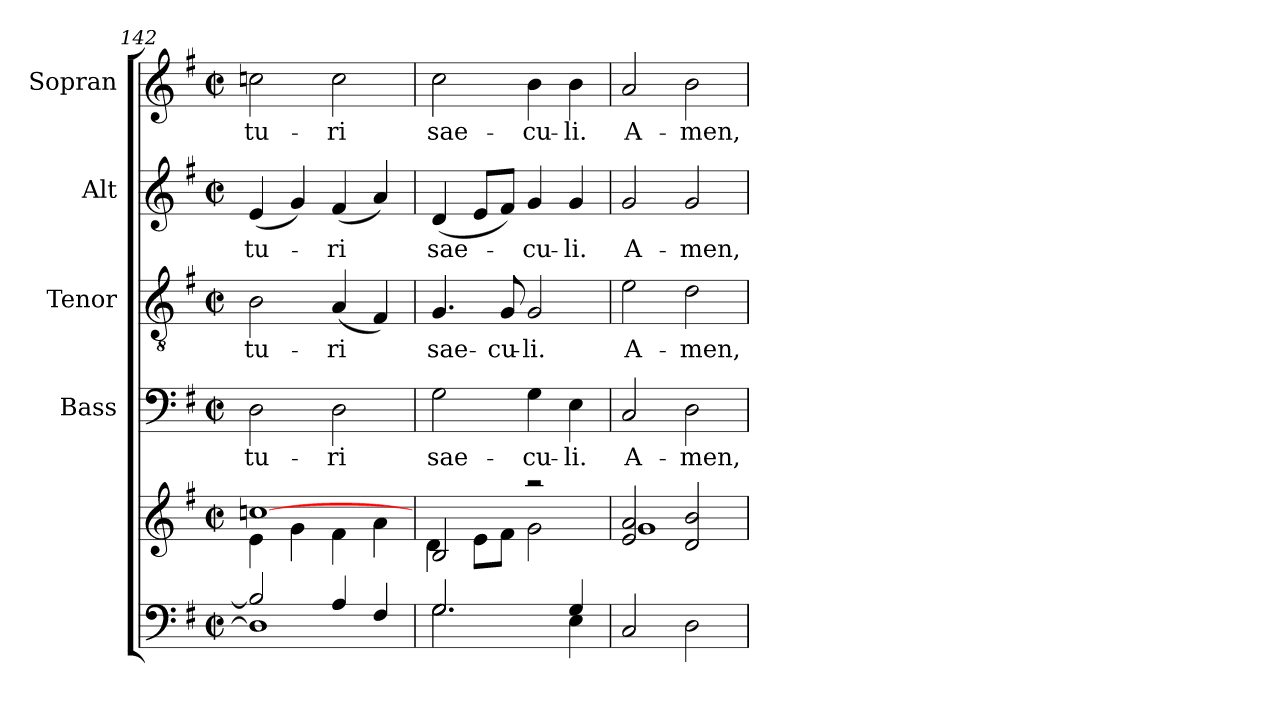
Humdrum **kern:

**kern	**kern	**kern	**text	**kern	**text	**kern	**text	**kern	**text
*part5	*part5	*part4	*part4	*part3	*part3	*part2	*part2	*part1	*part1
*staff6	*staff5	*staff4	*staff4	*staff3	*staff3	*staff2	*staff2	*staff1	*staff1
*	*	*I"Bass	*	*I"Tenor	*	*I"Alt	*	*I"Sopran	*
*	*	*I'B	*	*I'T	*	*I'A	*	*I'S	*
*clefF4	*clefG2	*clefF4	*	*clefGv2	*	*clefG2	*	*clefG2	*
*k[f#]	*k[f#]	*k[f#]	*	*k[f#]	*	*k[f#]	*	*k[f#]	*
*G:	*G:	*G:	*	*G:	*	*G:	*	*G:	*
*M2/2	*M2/2	*M2/2	*	*M2/2	*	*M2/2	*	*M2/2	*
*met(c|)	*met(c|)	*met(c|)	*	*met(c|)	*	*met(c|)	*	*met(c|)	*
=142	=142	=142	=142	=142	=142	=142	=142	=142	=142
*^	*^	*	*	*	*	*	*	*	*
!	!	!	!	!	!LO:LY:b	!	!LO:LY:b	!	!LO:LY:b	!	!LO:LY:b
2B/]	1D]	[>1ccn	4e\	2D\	-tu-	2B\	-tu-	(<4e/	-tu-	2ccn\	-tu-
.	.	.	4g\	.	.	.	.	4g/)	.	.	.
!	!	!	!	!	!LO:LY:b	!	!LO:LY:b	!	!LO:LY:b	!	!LO:LY:b
4A/	.	.	4f#\	2D\	-ri	(<4A/	-ri	(<4f#/	-ri	2cc\	-ri
4F#/	.	.	4a\	.	.	4F#/)	.	4a/)	.	.	.
=143	=143	=143	=143	=143	=143	=143	=143	=143	=143	=143	=143
!	!	!	!	!	!LO:LY:b	!	!LO:LY:b	!	!LO:LY:b	!	!LO:LY:b
2.G/	2.G\	2B/	4d\	2G\	sae-	4.G/	sae-	(<4d/	sae-	2cc\	sae-
.	.	.	8e\L	.	.	.	.	8e/L	.	.	.
!	!	!	!	!	!	!	!LO:LY:b	!	!	!	!
.	.	.	8f#\J	.	.	8G/	-cu-	8f#/J)	.	.	.
!	!	!	!	!	!LO:LY:b	!	!LO:LY:b	!	!LO:LY:b	!	!LO:LY:b
.	.	2raa	2g\	4G\	-cu-	2G/	-li.	4g/	-cu-	4b\	-cu-
!	!	!	!	!	!LO:LY:b	!	!	!	!LO:LY:b	!	!LO:LY:b
4G/	4E\	.	.	4E\	-li.	.	.	4g/	-li.	4b\	-li.
=144	=144	=144	=144	=144	=144	=144	=144	=144	=144	=144	=144
!	!	!	!	!	!LO:LY:b	!	!LO:LY:b	!	!LO:LY:b	!	!LO:LY:b
*v	*v	*	*	*	*	*	*	*	*	*	*
2C/	2e/ 2a/	1g	2C/	A-	2e\	A-	2g/	A-	2a/	A-
!	!	!	!	!LO:LY:b	!	!LO:LY:b	!	!LO:LY:b	!	!LO:LY:b
2D\	2d/ 2b/	.	2D\	-men,	2d\	-men,	2g/	-men,	2b\	-men,
*	*v	*v	*	*	*	*	*	*	*	*
=	=	=	=	=	=	=	=	=	=
*-	*-	*-	*-	*-	*-	*-	*-	*-	*-
